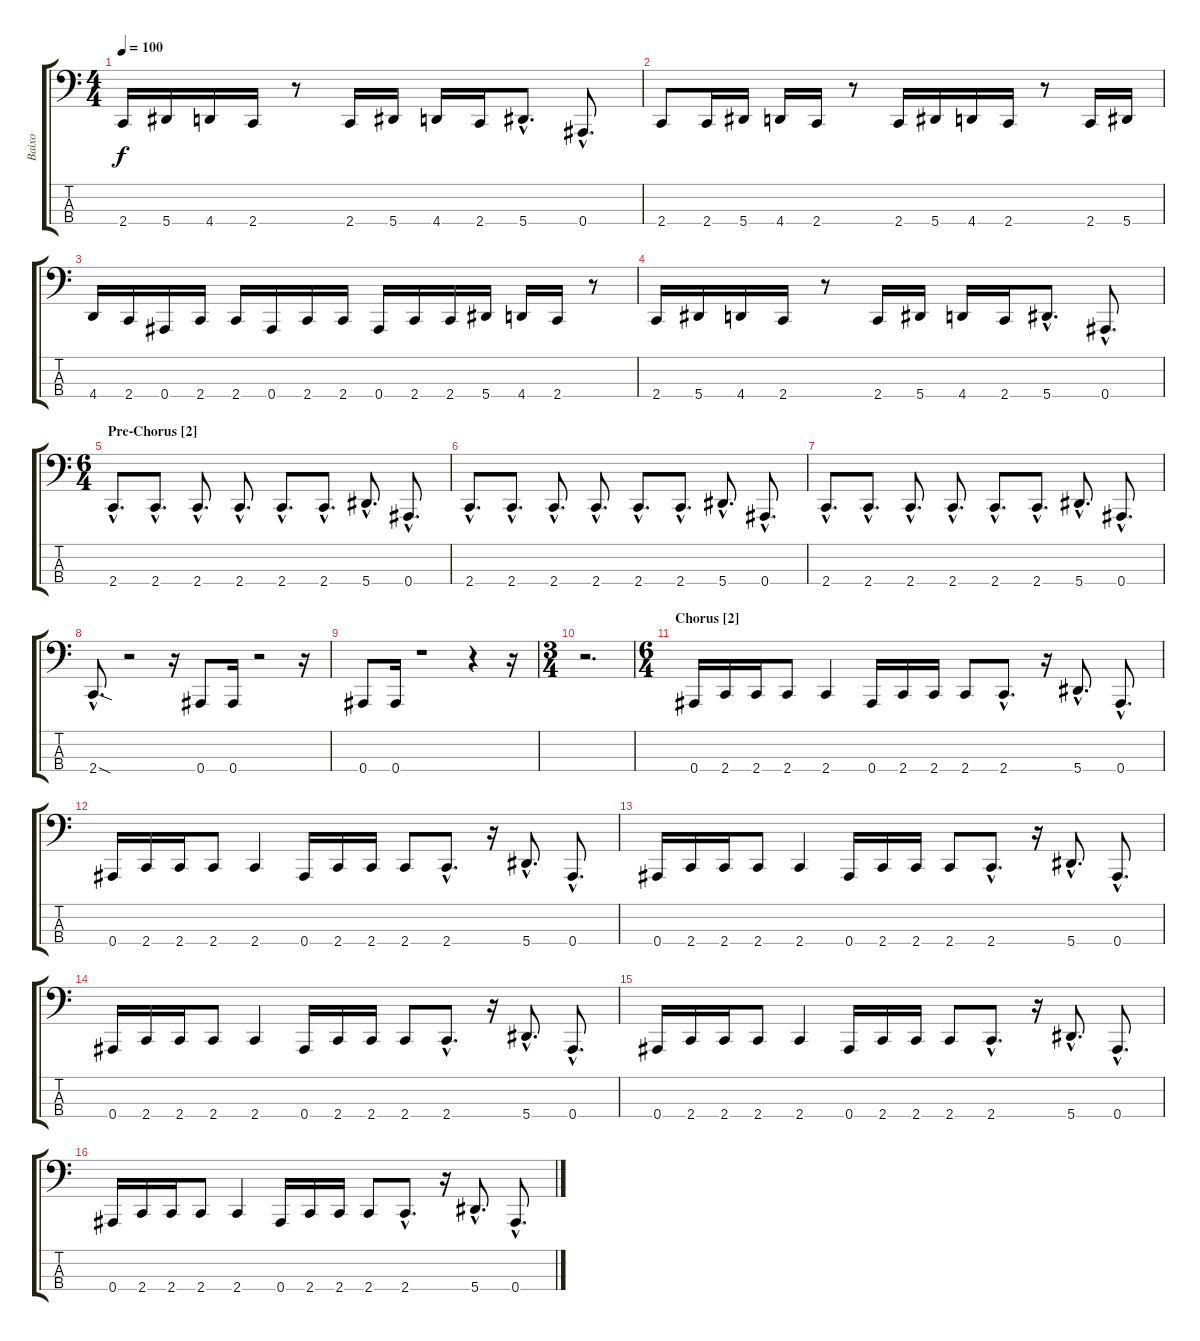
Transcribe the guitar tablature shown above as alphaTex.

\track ("Baixo" "Baixo") {instrument electricbassfinger}
\staff {score tabs}
\tuning (Gb1 Db1 Ab0 Bb0) {hide}
\ts (4 4)
\tempo 100
\clef f4
\ks c
2.4.16{dy f} 5.4.16 4.4.16 2.4.16 r.8 2.4.16 5.4.16 4.4.16 2.4.16 5.4{hac}.8{d} 0.4{hac}.8{d} |
2.4.8 2.4.16 5.4.16 4.4.16 2.4.16 r.8 2.4.16 5.4.16 4.4.16 2.4.16 r.8 2.4.16 5.4.16 |
4.4.16 2.4.16 0.4.16 2.4.16 2.4.16 0.4.16 2.4.16 2.4.16 0.4.16 2.4.16 2.4.16 5.4.16 4.4.16 2.4.16 r.8 |
2.4.16 5.4.16 4.4.16 2.4.16 r.8 2.4.16 5.4.16 4.4.16 2.4.16 5.4{hac}.8{d} 0.4{hac}.8{d} |
\ts (6 4)
\section ("" "Pre-Chorus [2]")
2.4{hac}.8{d} 2.4{hac}.8{d} 2.4{hac}.8{d} 2.4{hac}.8{d} 2.4{hac}.8{d} 2.4{hac}.8{d} 5.4{hac}.8{d} 0.4{hac}.8{d} |
2.4{hac}.8{d} 2.4{hac}.8{d} 2.4{hac}.8{d} 2.4{hac}.8{d} 2.4{hac}.8{d} 2.4{hac}.8{d} 5.4{hac}.8{d} 0.4{hac}.8{d} |
2.4{hac}.8{d} 2.4{hac}.8{d} 2.4{hac}.8{d} 2.4{hac}.8{d} 2.4{hac}.8{d} 2.4{hac}.8{d} 5.4{hac}.8{d} 0.4{hac}.8{d} |
2.4{sod hac}.8{d} r.2 r.16 0.4.8 0.4.16 r.2 r.16 |
0.4.8 0.4.16 r.1 r.4 r.16 |
\ts (3 4)
r.2{d} |
\ts (6 4)
\section ("" "Chorus [2]")
0.4.16 2.4.16 2.4.16 2.4.8 2.4.4 0.4.16 2.4.16 2.4.16 2.4.8 2.4{hac}.8{d} r.16 5.4{hac}.8{d} 0.4{hac}.8{d} |
0.4.16 2.4.16 2.4.16 2.4.8 2.4.4 0.4.16 2.4.16 2.4.16 2.4.8 2.4{hac}.8{d} r.16 5.4{hac}.8{d} 0.4{hac}.8{d} |
0.4.16 2.4.16 2.4.16 2.4.8 2.4.4 0.4.16 2.4.16 2.4.16 2.4.8 2.4{hac}.8{d} r.16 5.4{hac}.8{d} 0.4{hac}.8{d} |
0.4.16 2.4.16 2.4.16 2.4.8 2.4.4 0.4.16 2.4.16 2.4.16 2.4.8 2.4{hac}.8{d} r.16 5.4{hac}.8{d} 0.4{hac}.8{d} |
0.4.16 2.4.16 2.4.16 2.4.8 2.4.4 0.4.16 2.4.16 2.4.16 2.4.8 2.4{hac}.8{d} r.16 5.4{hac}.8{d} 0.4{hac}.8{d} |
0.4.16 2.4.16 2.4.16 2.4.8 2.4.4 0.4.16 2.4.16 2.4.16 2.4.8 2.4{hac}.8{d} r.16 5.4{hac}.8{d} 0.4{hac}.8{d}
